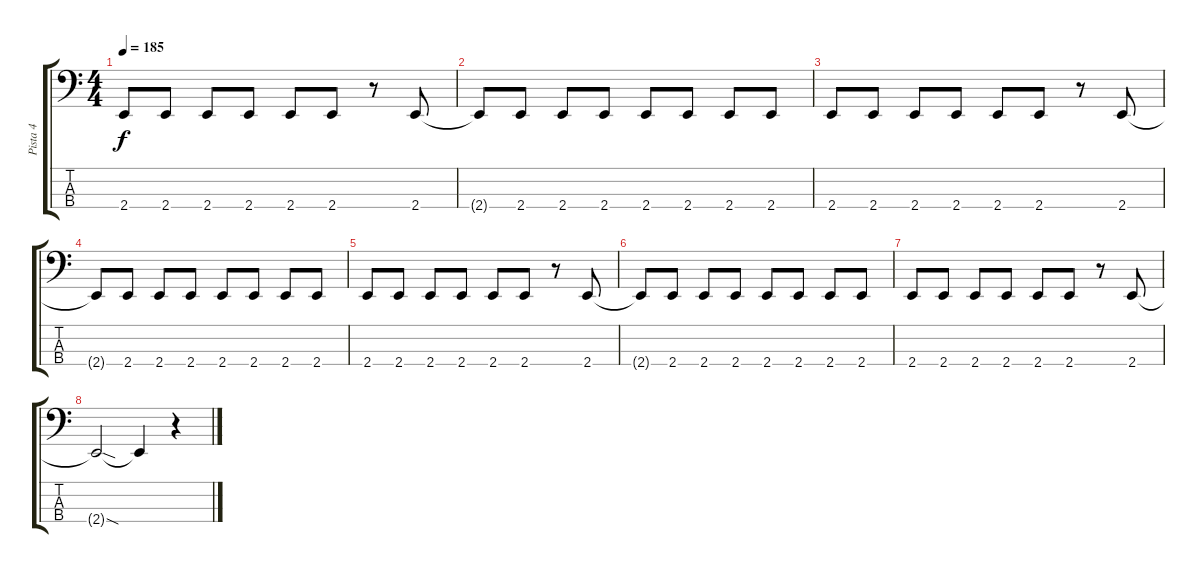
\track ("Pista 4" "Pista 4") {instrument electricbassfinger}
\staff {score tabs}
\tuning (F2 C2 G1 D1) {hide}
\ts (4 4)
\tempo 185
\clef f4
\ks c
2.4.8{dy f} 2.4.8 2.4.8 2.4.8 2.4.8 2.4.8 r.8 2.4.8 |
2.4{t}.8 2.4.8 2.4.8 2.4.8 2.4.8 2.4.8 2.4.8 2.4.8 |
2.4.8 2.4.8 2.4.8 2.4.8 2.4.8 2.4.8 r.8 2.4.8 |
2.4{t}.8 2.4.8 2.4.8 2.4.8 2.4.8 2.4.8 2.4.8 2.4.8 |
2.4.8 2.4.8 2.4.8 2.4.8 2.4.8 2.4.8 r.8 2.4.8 |
2.4{t}.8 2.4.8 2.4.8 2.4.8 2.4.8 2.4.8 2.4.8 2.4.8 |
2.4.8 2.4.8 2.4.8 2.4.8 2.4.8 2.4.8 r.8 2.4.8 |
2.4{sod t}.2 2.4{t}.4 r.4
